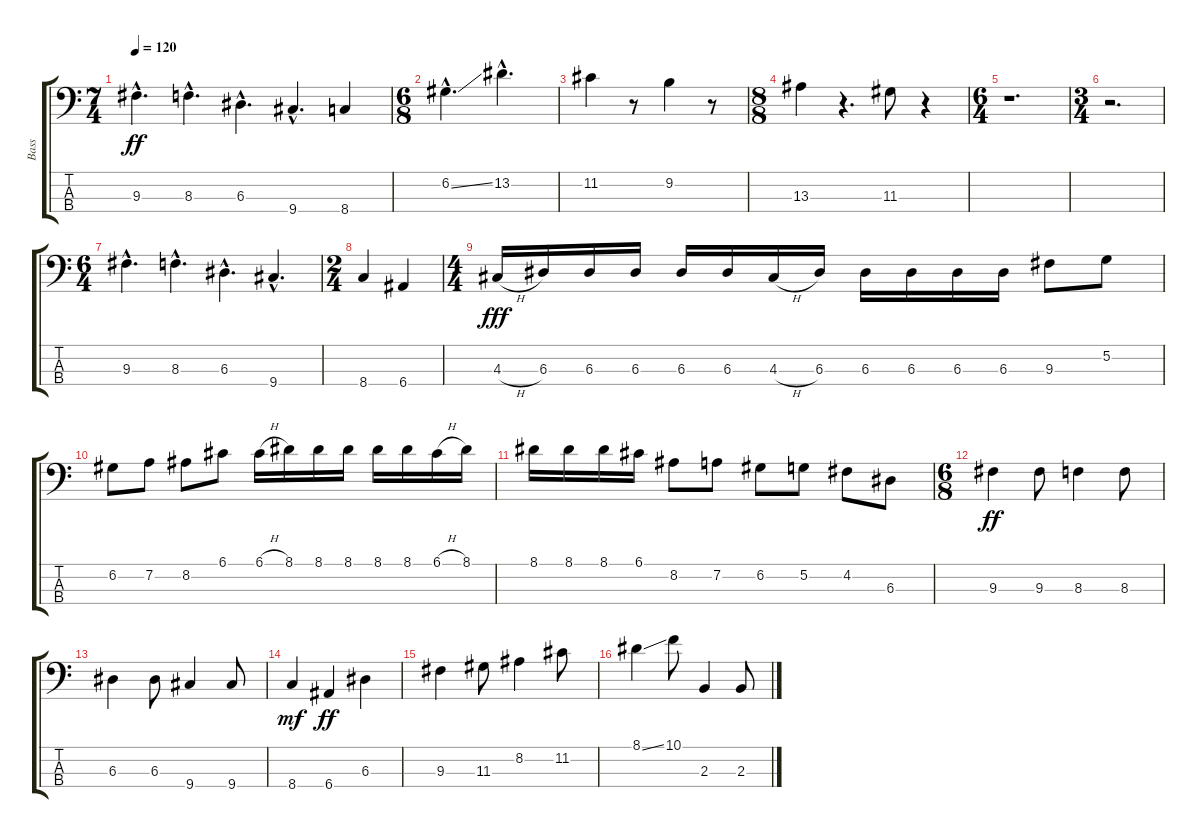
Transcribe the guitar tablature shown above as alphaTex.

\track ("Bass" "Bass") {instrument fretlessbass}
\staff {score tabs}
\tuning (G2 D2 A1 E1) {hide}
\ts (7 4)
\tempo 120
\clef f4
\ks c
9.3{hac}.4{d dy ff} 8.3{hac}.4{d} 6.3{hac}.4{d} 9.4{hac}.4{d} 8.4.4 |
\ts (6 8)
6.2{ss hac}.4{d} 13.2{hac}.4{d} |
11.2.4 r.8 9.2.4 r.8 |
\ts (8 8)
13.3.4 r.4{d} 11.3.8 r.4 |
\ts (6 4)
r.1{d} |
\ts (3 4)
r.2{d} |
\ts (6 4)
9.3{hac}.4{d} 8.3{hac}.4{d} 6.3{hac}.4{d} 9.4{hac}.4{d} |
\ts (2 4)
8.4.4 6.4.4 |
\ts (4 4)
4.3{h}.16{dy fff} 6.3.16 6.3.16 6.3.16 6.3.16 6.3.16 4.3{h}.16 6.3.16 6.3.16 6.3.16 6.3.16 6.3.16 9.3.8 5.2.8 |
6.2.8 7.2.8 8.2.8 6.1.8 6.1{h}.16 8.1.16 8.1.16 8.1.16 8.1.16 8.1.16 6.1{h}.16 8.1.16 |
8.1.16 8.1.16 8.1.16 6.1.16 8.2.8 7.2.8 6.2.8 5.2.8 4.2.8 6.3.8 |
\ts (6 8)
9.3.4{dy ff} 9.3.8 8.3.4 8.3.8 |
6.3.4 6.3.8 9.4.4 9.4.8 |
8.4.4{dy mf} 6.4.4{dy ff} 6.3.4 |
9.3.4 11.3.8 8.2.4 11.2.8 |
8.1{ss}.4 10.1.8 2.3.4 2.3.8
